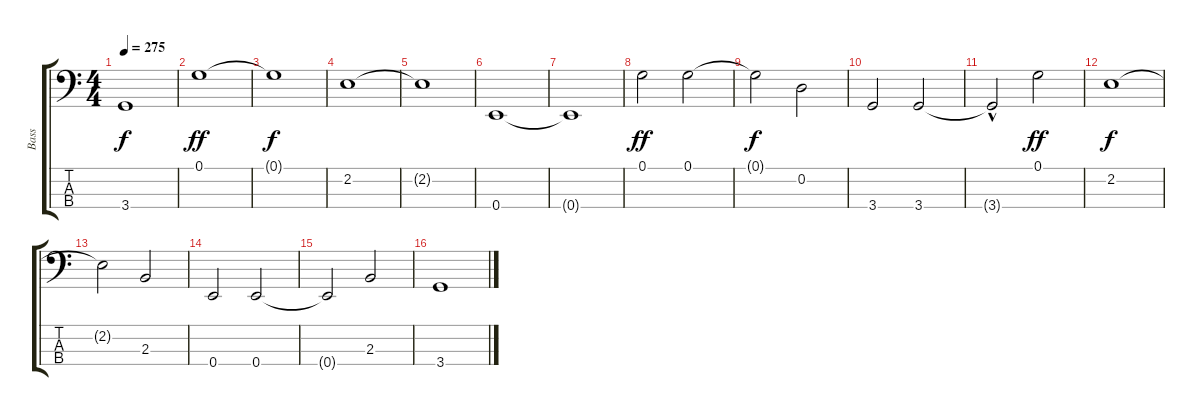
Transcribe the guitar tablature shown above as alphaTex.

\track ("Bass" "Bass") {instrument acousticbass}
\staff {score tabs}
\tuning (G2 D2 A1 E1) {hide}
\ts (4 4)
\tempo 275
\clef f4
\ks c
3.4{t}.1{dy f} |
0.1.1{dy ff} |
0.1{t}.1{dy f} |
2.2.1 |
2.2{t}.1 |
0.4.1 |
0.4{t}.1 |
0.1.2{dy ff} 0.1.2 |
0.1{t}.2{dy f} 0.2.2 |
3.4.2 3.4.2 |
3.4{hac t}.2 0.1.2{dy ff} |
2.2.1{dy f} |
2.2{t}.2 2.3.2 |
0.4.2 0.4.2 |
0.4{t}.2 2.3.2 |
3.4.1
